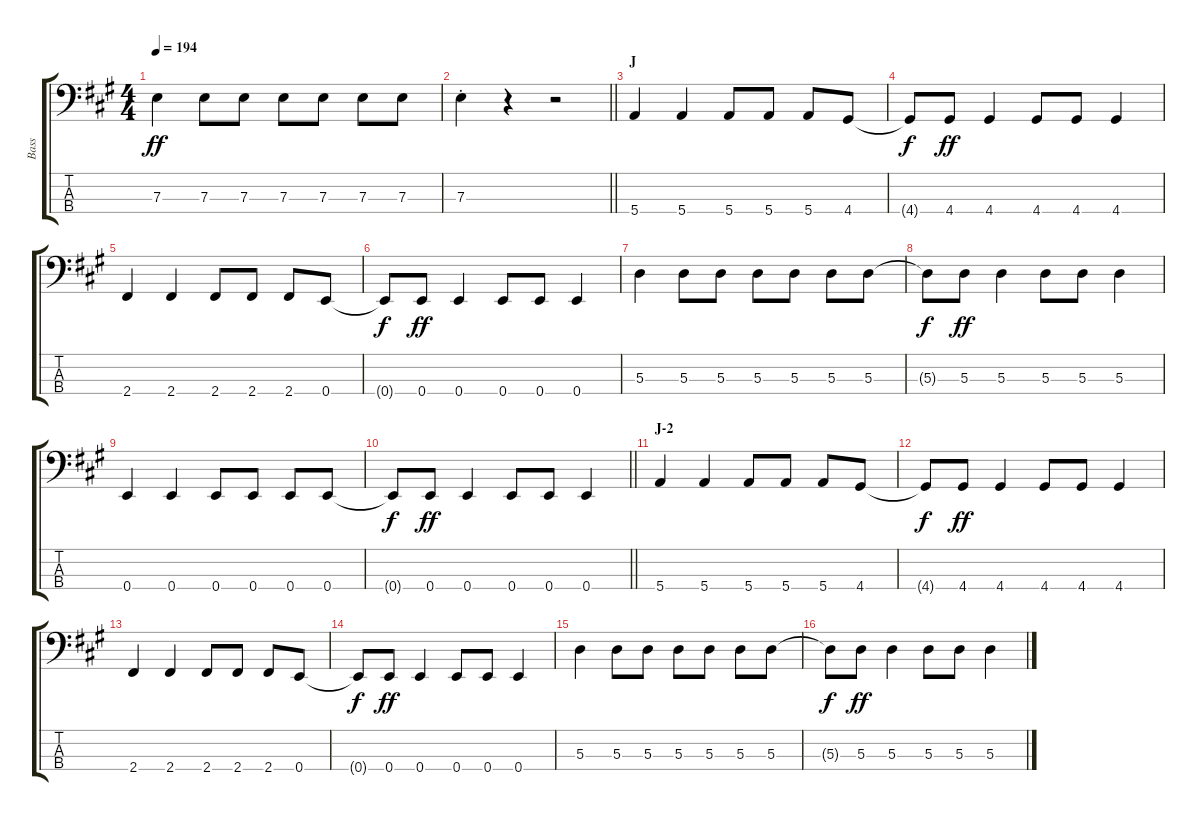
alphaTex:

\track ("Bass" "Bass") {instrument electricbasspick}
\staff {score tabs}
\tuning (G2 D2 A1 E1) {hide}
\ts (4 4)
\tempo 194
\clef f4
\ks a
7.3.4{dy ff} 7.3.8 7.3.8 7.3.8 7.3.8 7.3.8 7.3.8 |
\barLineRight lightlight
7.3{st}.4 r.4 r.2 |
\section ("" "J")
5.4.4 5.4.4 5.4.8 5.4.8 5.4.8 4.4.8 |
4.4{t}.8{dy f} 4.4.8{dy ff} 4.4.4 4.4.8 4.4.8 4.4.4 |
2.4.4 2.4.4 2.4.8 2.4.8 2.4.8 0.4.8 |
0.4{t}.8{dy f} 0.4.8{dy ff} 0.4.4 0.4.8 0.4.8 0.4.4 |
5.3.4 5.3.8 5.3.8 5.3.8 5.3.8 5.3.8 5.3.8 |
5.3{t}.8{dy f} 5.3.8{dy ff} 5.3.4 5.3.8 5.3.8 5.3.4 |
0.4.4 0.4.4 0.4.8 0.4.8 0.4.8 0.4.8 |
\barLineRight lightlight
0.4{t}.8{dy f} 0.4.8{dy ff} 0.4.4 0.4.8 0.4.8 0.4.4 |
\section ("" "J-2")
5.4.4 5.4.4 5.4.8 5.4.8 5.4.8 4.4.8 |
4.4{t}.8{dy f} 4.4.8{dy ff} 4.4.4 4.4.8 4.4.8 4.4.4 |
2.4.4 2.4.4 2.4.8 2.4.8 2.4.8 0.4.8 |
0.4{t}.8{dy f} 0.4.8{dy ff} 0.4.4 0.4.8 0.4.8 0.4.4 |
5.3.4 5.3.8 5.3.8 5.3.8 5.3.8 5.3.8 5.3.8 |
5.3{t}.8{dy f} 5.3.8{dy ff} 5.3.4 5.3.8 5.3.8 5.3.4
